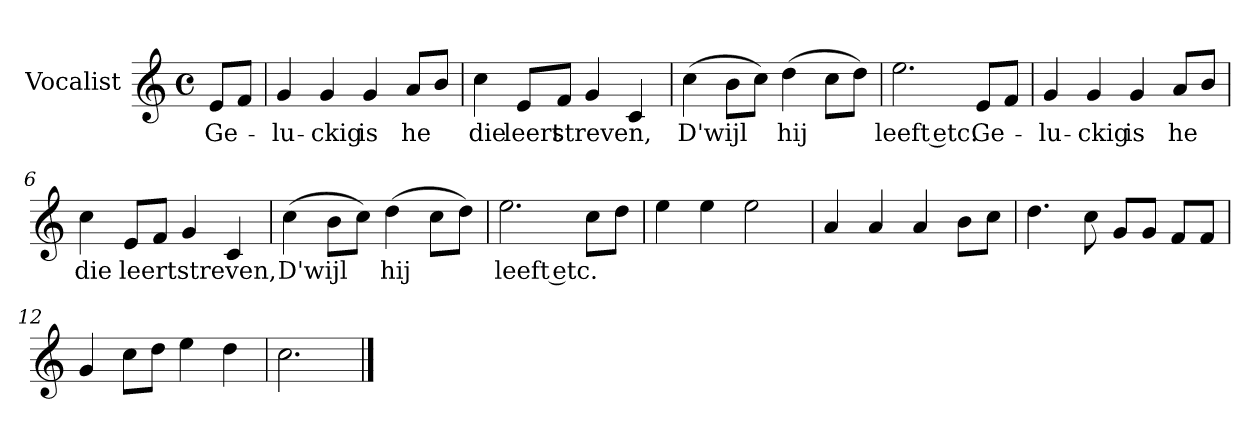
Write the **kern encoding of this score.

**kern	**text
*part1	*part1
*staff1	*staff1
*I"Vocalist	*
*clefG2	*
*k[]	*
*C:	*
*M4/4	*
*met(c)	*
=	=
8eL	Ge-
8fJ	.
=1	=1
4g	-lu-
4g	-ckig
4g	is
8aL	he
8bJ	.
=2	=2
4cc	die
8eL	leert
8fJ	streven,
4g	.
4c	.
=3	=3
(4cc	D'wijl
8bL	.
8ccJ)	.
(4dd	hij
8ccL	.
8ddJ)	.
=4	=4
2.ee	leeft etc.
8eL	Ge-
8fJ	.
=5	=5
4g	-lu-
4g	-ckig
4g	is
8aL	he
8bJ	.
=6	=6
4cc	die
8eL	leert
8fJ	.
4g	streven,
4c	.
=7	=7
(4cc	D'wijl
8bL	.
8ccJ)	.
(4dd	hij
8ccL	.
8ddJ)	.
=8	=8
2.ee	leeft etc.
8ccL	.
8ddJ	.
=9	=9
4ee	.
4ee	.
2ee	.
=10	=10
4a	.
4a	.
4a	.
8bL	.
8ccJ	.
=11	=11
4.dd	.
8cc	.
8gL	.
8gJ	.
8fL	.
8fJ	.
=12	=12
4g	.
8ccL	.
8ddJ	.
4ee	.
4dd	.
=13	=13
2.cc	.
==	==
*-	*-
